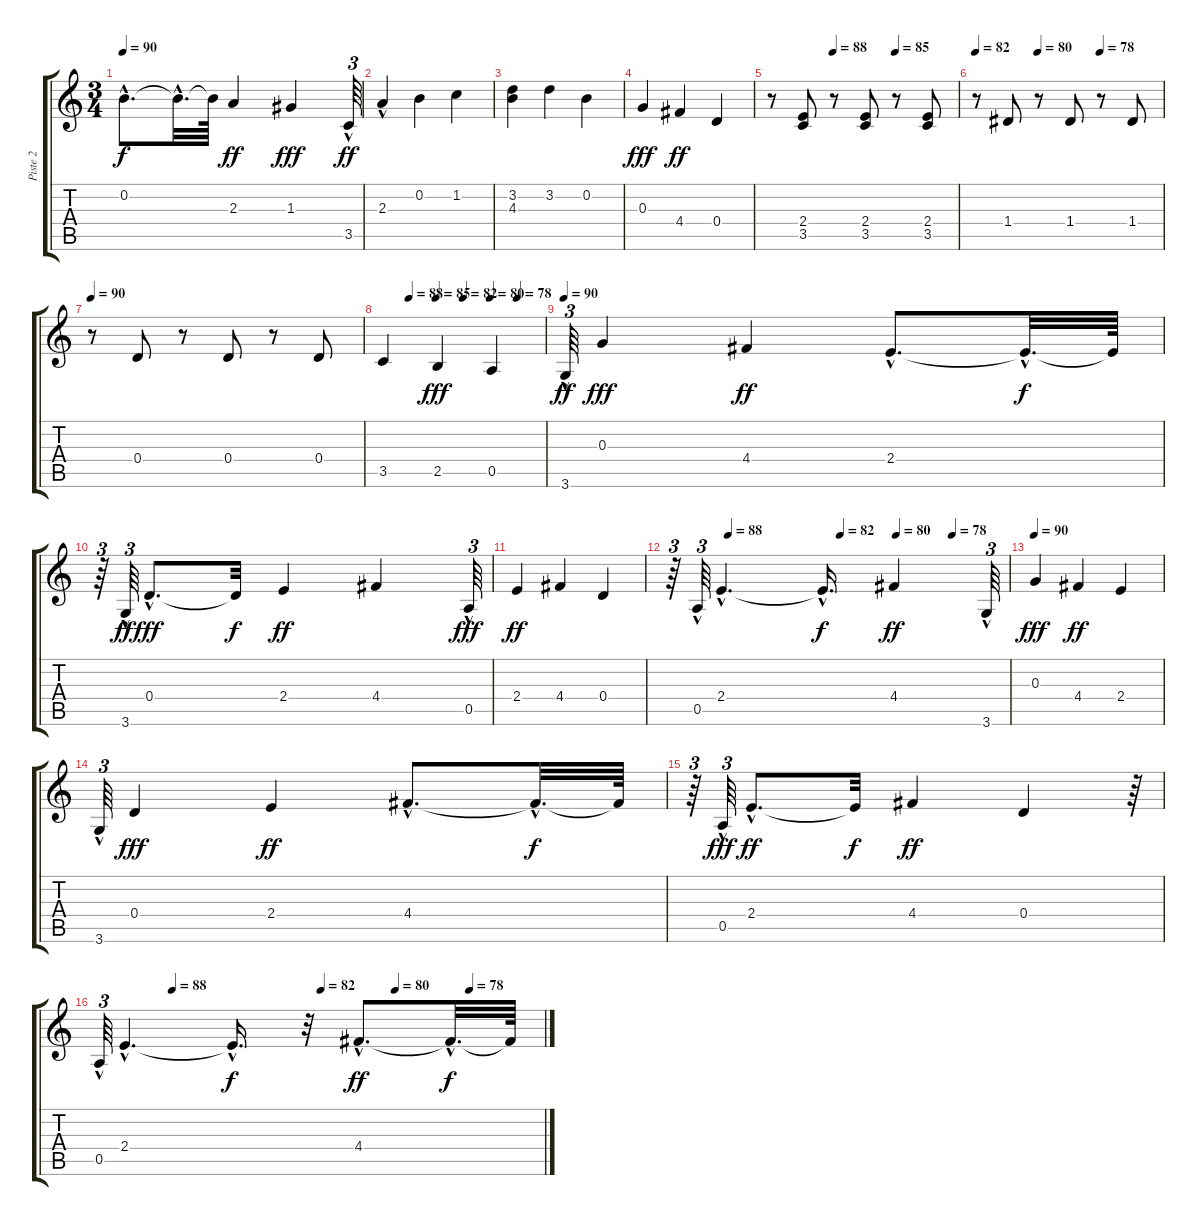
\track ("Piste 2" "Piste 2") {instrument acousticguitarnylon}
\staff {score tabs}
\tuning (E4 B3 G3 D3 A2 E2) {hide}
\ts (3 4)
\tempo 90
\clef g2
\ks c
0.2{hac t}.8{d dy f} 0.2{hac t}.32{d} 0.2{t}.64 2.3.4{dy ff} 1.3.4{dy fff} 3.5{hac}.64{tu (3 2) dy ff} |
2.3{hac}.4 0.2.4 1.2.4 |
(3.2 4.3).4 3.2.4 0.2.4 |
0.3.4{dy fff} 4.4.4{dy ff} 0.4.4 |
\tempo (88 0.3333333333333333)
\tempo (85 0.6666666666666666)
r.8 (2.4 3.5).8 r.8 (2.4 3.5).8 r.8 (2.4 3.5).8 |
\tempo 82
\tempo (80 0.3333333333333333)
\tempo (78 0.6666666666666666)
r.8 1.4.8 r.8 1.4.8 r.8 1.4.8 |
\tempo 90
r.8 0.4.8 r.8 0.4.8 r.8 0.4.8 |
\tempo (88 0.16666666666666666)
\tempo (85 0.3333333333333333)
\tempo (82 0.5)
\tempo (80 0.6666666666666666)
\tempo (78 0.8333333333333334)
3.5.4 2.5.4{dy fff} 0.5.4 |
\tempo 90
3.6{hac}.64{tu (3 2) dy ff} 0.3.4{dy fff} 4.4.4{dy ff} 2.4{hac}.8{d} 2.4{hac t}.32{d dy f} 2.4{t}.64 |
r.64{tu (3 2)} 3.6{hac}.64{tu (3 2) dy ff} 0.4{hac}.8{d dy fff} 0.4{t}.32{dy f} 2.4.4{dy ff} 4.4.4 0.5{hac}.64{tu (3 2) dy fff} |
2.4.4{dy ff} 4.4.4 0.4.4 |
\tempo (88 0.16666666666666666)
\tempo (82 0.5)
\tempo (80 0.6666666666666666)
\tempo (78 0.8333333333333334)
r.64{tu (3 2)} 0.5{hac}.64{tu (3 2)} 2.4{hac}.4{d} 2.4{hac t}.16{d dy f} 4.4.4{dy ff} 3.6{hac}.64{tu (3 2)} |
\tempo 90
0.3.4{dy fff} 4.4.4{dy ff} 2.4.4 |
3.6{hac}.64{tu (3 2)} 0.4.4{dy fff} 2.4.4{dy ff} 4.4{hac}.8{d} 4.4{hac t}.32{d dy f} 4.4{t}.64 |
r.64{tu (3 2)} 0.5{hac}.64{tu (3 2) dy fff} 2.4{hac}.8{d dy ff} 2.4{t}.32{dy f} 4.4.4{dy ff} 0.4.4 r.64{tu (3 2)} |
\tempo (88 0.16666666666666666)
\tempo (82 0.5)
\tempo (80 0.6666666666666666)
\tempo (78 0.8333333333333334)
0.5{hac}.64{tu (3 2)} 2.4{hac}.4{d} 2.4{hac t}.16{d dy f} r.32 4.4{hac}.8{d dy ff} 4.4{hac t}.32{d dy f} 4.4{t}.64
